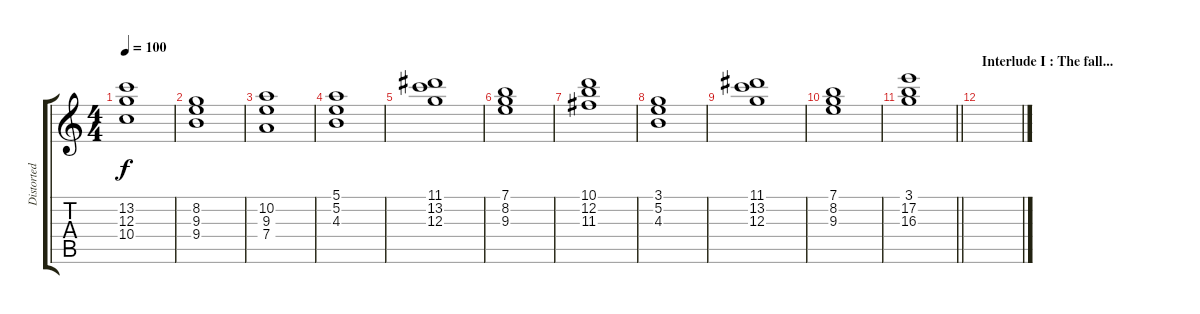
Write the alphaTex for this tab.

\track ("Distorted Lead Guitar" "Distorted ") {instrument distortionguitar}
\staff {score tabs}
\tuning (E4 B3 G3 D3 A2 E2) {hide}
\ts (4 4)
\tempo 100
\clef g2
\ks c
(13.2 12.3 10.4).1{dy f} |
(8.2 9.3 9.4).1 |
(10.2 9.3 7.4).1 |
(5.1 5.2 4.3).1 |
(11.1 13.2 12.3).1 |
(7.1 8.2 9.3).1 |
(10.1 12.2 11.3).1 |
(3.1 5.2 4.3).1 |
(11.1 13.2 12.3).1 |
(7.1 8.2 9.3).1 |
\barLineRight lightlight
(3.1 17.2 16.3).1 |
\section ("" "Interlude I : The fall...")
